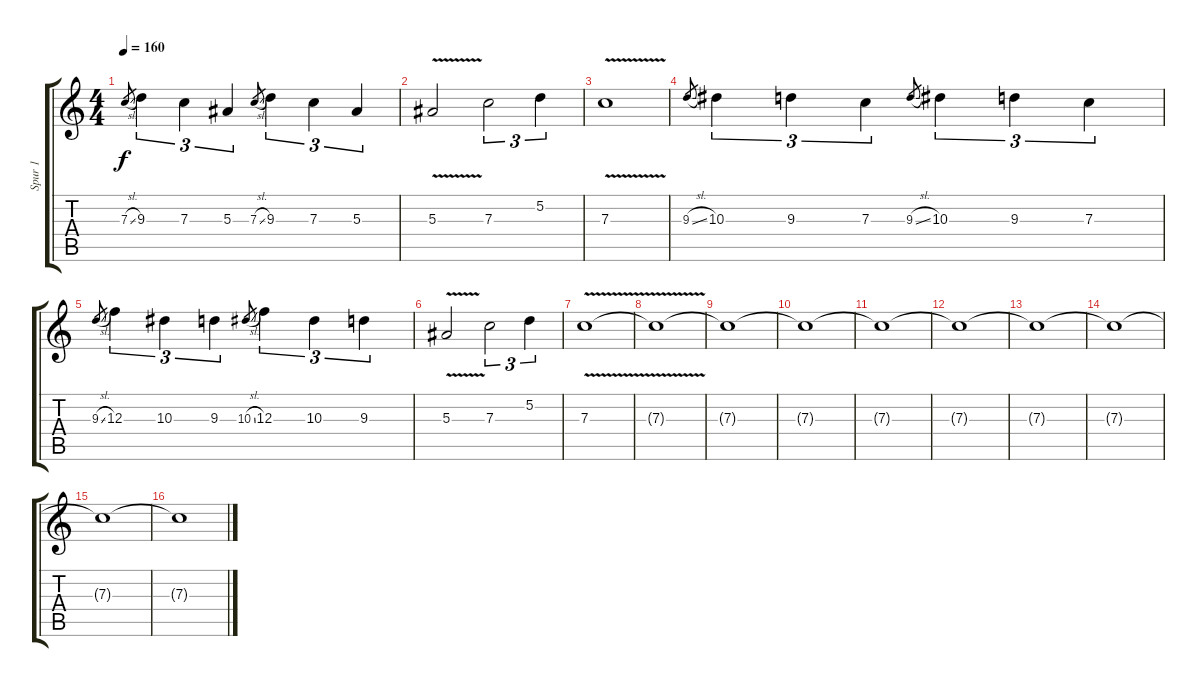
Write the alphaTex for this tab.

\track ("Spur 1" "Spur 1") {instrument distortionguitar}
\staff {score tabs}
\tuning (D4 A3 F3 C3 G2 C2) {hide}
\ts (4 4)
\tempo 160
\clef g2
\ks c
7.3{sl}.8{gr dy f} 9.3.4{tu (3 2)} 7.3.4{tu (3 2)} 5.3.4{tu (3 2)} 7.3{sl}.8{gr} 9.3.4{tu (3 2)} 7.3.4{tu (3 2)} 5.3.4{tu (3 2)} |
5.3{v}.2 7.3.2{tu (3 2)} 5.2.4{tu (3 2)} |
7.3{v}.1 |
9.3{sl}.8{gr} 10.3.4{tu (3 2)} 9.3.4{tu (3 2)} 7.3.4{tu (3 2)} 9.3{sl}.8{gr} 10.3.4{tu (3 2)} 9.3.4{tu (3 2)} 7.3.4{tu (3 2)} |
9.3{sl}.8{gr} 12.3.4{tu (3 2)} 10.3.4{tu (3 2)} 9.3.4{tu (3 2)} 10.3{sl}.8{gr} 12.3.4{tu (3 2)} 10.3.4{tu (3 2)} 9.3.4{tu (3 2)} |
5.3{v}.2 7.3.2{tu (3 2)} 5.2.4{tu (3 2)} |
7.3{v}.1 |
7.3{t}.1 |
7.3{t}.1 |
7.3{t}.1 |
7.3{t}.1 |
7.3{t}.1{volume 8} |
7.3{t}.1 |
7.3{t}.1 |
7.3{t}.1 |
7.3{t}.1{volume 0}
